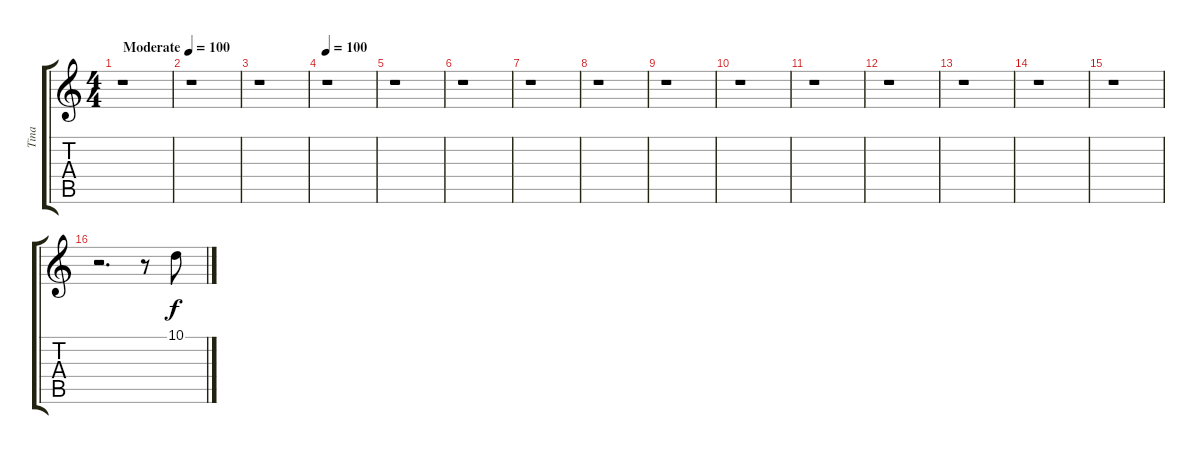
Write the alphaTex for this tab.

\track ("Tina" "Tina") {instrument flute}
\staff {score tabs}
\tuning (E4 B3 G3 D3 A2 E2) {hide}
\ts (4 4)
\tempo (100 "Moderate")
\clef g2
\ks c
r.1{dy f instrument flute} |
r.1 |
r.1 |
\tempo 100
r.1 |
r.1 |
r.1 |
r.1 |
r.1 |
r.1 |
r.1 |
r.1 |
r.1 |
r.1 |
r.1 |
r.1 |
r.2{d} r.8 10.1.8
